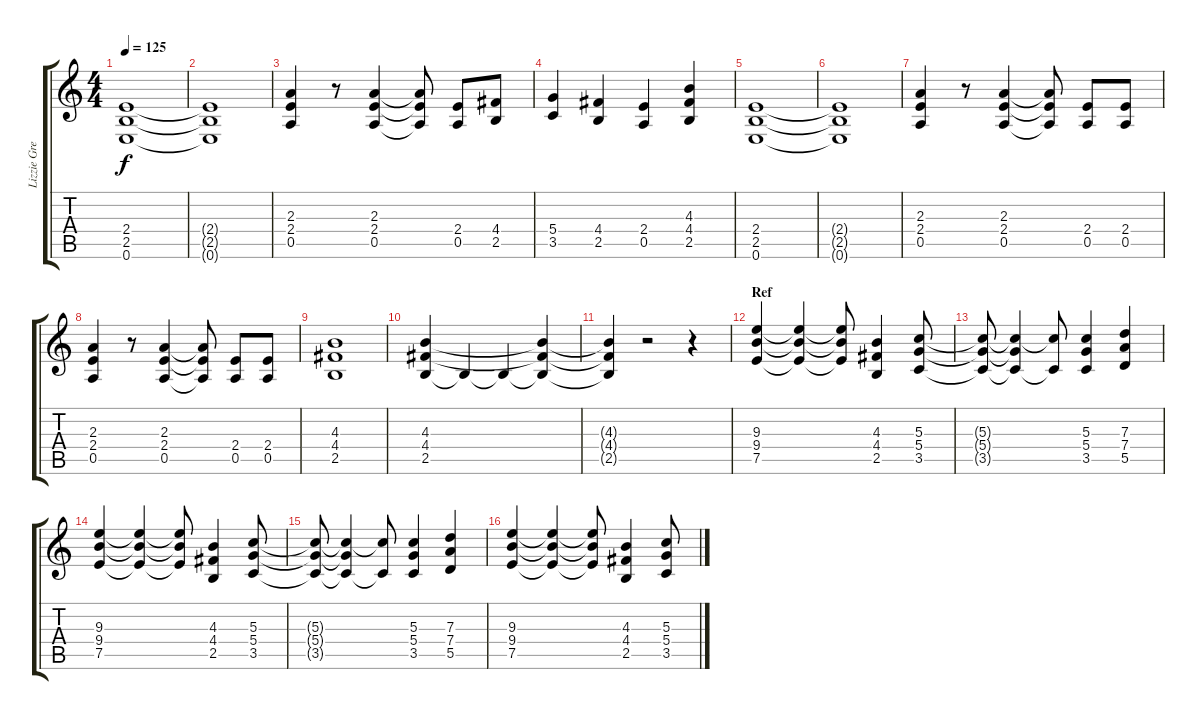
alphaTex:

\track ("Lizzie Grey - Rhythm Guitar" "Lizzie Gre") {instrument distortionguitar}
\staff {score tabs}
\tuning (E4 B3 G3 D3 A2 E2) {hide}
\ts (4 4)
\tempo 125
\clef g2
\ks c
(2.4 2.5 0.6).1{dy f} |
(2.4{t} 2.5{t} 0.6{t}).1 |
(2.3 2.4 0.5).4 r.8 (2.3 2.4 0.5).4 (2.3{t} 2.4{t} 0.5{t}).8 (2.4 0.5).8 (4.4 2.5).8 |
(5.4 3.5).4 (4.4 2.5).4 (2.4 0.5).4 (4.3 4.4 2.5).4 |
(2.4 2.5 0.6).1 |
(2.4{t} 2.5{t} 0.6{t}).1 |
(2.3 2.4 0.5).4 r.8 (2.3 2.4 0.5).4 (2.3{t} 2.4{t} 0.5{t}).8 (2.4 0.5).8 (2.4 0.5).8 |
(2.3 2.4 0.5).4 r.8 (2.3 2.4 0.5).4 (2.3{t} 2.4{t} 0.5{t}).8 (2.4 0.5).8 (2.4 0.5).8 |
(4.3 4.4 2.5).1 |
(4.3 4.4 2.5).4 2.5{t}.4 2.5{t}.4 (4.3{t} 4.4{t} 2.5{t}).4 |
(4.3{t} 4.4{t} 2.5{t}).4 r.2 r.4 |
\section ("" "Ref")
(9.3 9.4 7.5).4 (9.3{t} 9.4{t} 7.5{t}).4 (9.3{t} 9.4{t} 7.5{t}).8 (4.3 4.4 2.5).4 (5.3 5.4 3.5).8 |
(5.3{t} 5.4{t} 3.5{t}).8 (5.3{t} 5.4{t} 3.5{t}).4 (5.3{t} 3.5{t}).8 (5.3 5.4 3.5).4 (7.3 7.4 5.5).4 |
(9.3 9.4 7.5).4 (9.3{t} 9.4{t} 7.5{t}).4 (9.3{t} 9.4{t} 7.5{t}).8 (4.3 4.4 2.5).4 (5.3 5.4 3.5).8 |
(5.3{t} 5.4{t} 3.5{t}).8 (5.3{t} 5.4{t} 3.5{t}).4 (5.3{t} 3.5{t}).8 (5.3 5.4 3.5).4 (7.3 7.4 5.5).4 |
(9.3 9.4 7.5).4 (9.3{t} 9.4{t} 7.5{t}).4 (9.3{t} 9.4{t} 7.5{t}).8 (4.3 4.4 2.5).4 (5.3 5.4 3.5).8
